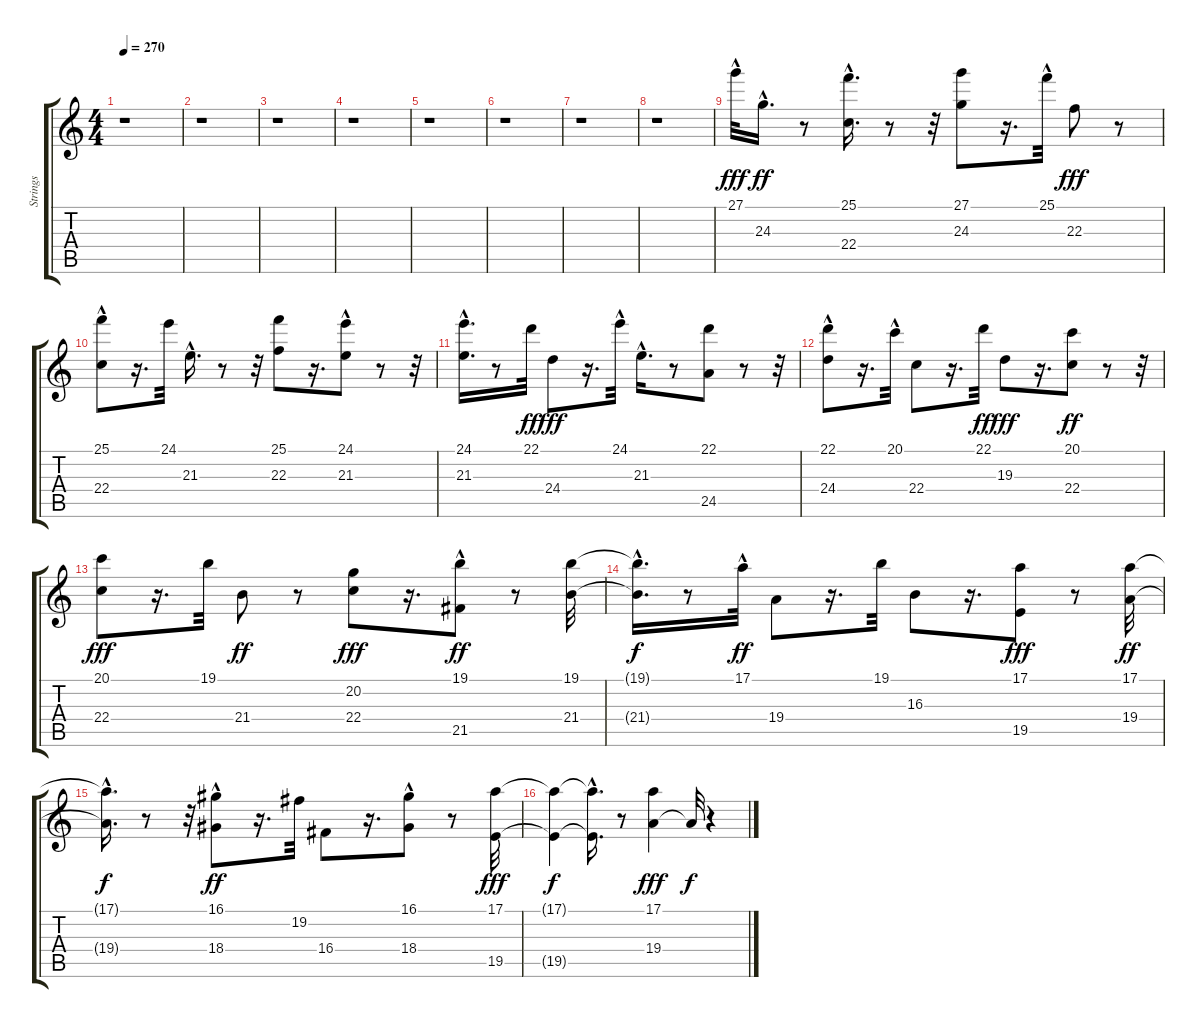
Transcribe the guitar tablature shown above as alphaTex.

\track ("Strings" "Strings") {instrument stringensemble1}
\staff {score tabs}
\tuning (E4 B3 G3 D3 A2 E2) {hide}
\ts (4 4)
\tempo 270
\clef g2
\ks c
r.1{dy fff} |
r.1 |
r.1 |
r.1 |
r.1 |
r.1 |
r.1 |
r.1 |
27.1{hac}.32 24.3{hac}.16{d dy ff} r.8 (25.1{hac} 22.4{hac}).16{d} r.8 r.32 (27.1 24.3).8 r.16{d} 25.1{hac}.32 22.3.8{dy fff} r.8 |
(25.1{hac} 22.4).8 r.16{d} 24.1.32 21.3{hac}.16{d} r.8 r.32 (25.1 22.3).8 r.16{d} (24.1{hac} 21.3).8 r.8 r.32 |
(24.1{hac} 21.3{hac}).16{d} r.8 22.1.32{dy ff} 24.4.8{dy fff} r.16{d} 24.1{hac}.32 21.3{hac}.16{d} r.8 (22.1 24.5).8 r.8 r.32 |
(22.1{hac} 24.4).8 r.16{d} 20.1{hac}.32 22.4.8 r.16{d} 22.1.32{dy ff} 19.3.8{dy fff} r.16{d} (20.1 22.4).8{dy ff} r.8 r.32 |
(20.1 22.4).8{dy fff} r.16{d} 19.1.32 21.4.8{dy ff} r.8 (20.2 22.4).8{dy fff} r.16{d} (19.1{hac} 21.5).8{dy ff} r.8 (19.1 21.4).32 |
(19.1{hac t} 21.4{hac t}).16{d dy f} r.8 17.1{hac}.32{dy ff} 19.4.8 r.16{d} 19.1.32 16.3.8 r.16{d} (17.1 19.5).8{dy fff} r.8 (17.1 19.4).32{dy ff} |
(17.1{t} 19.4{hac t}).16{d dy f} r.8 r.32 (16.1{hac} 18.4).8{dy ff} r.16{d} 19.2.32 16.4.8 r.16{d} (16.1{hac} 18.4).8 r.8 (17.1 19.5).32{dy fff} |
(17.1{t} 19.5{t}).4{dy f} (17.1{hac t} 19.5{hac t}).16{d} r.8 (17.1 19.4).4{dy fff} 19.4{t}.32{dy f} r.4
